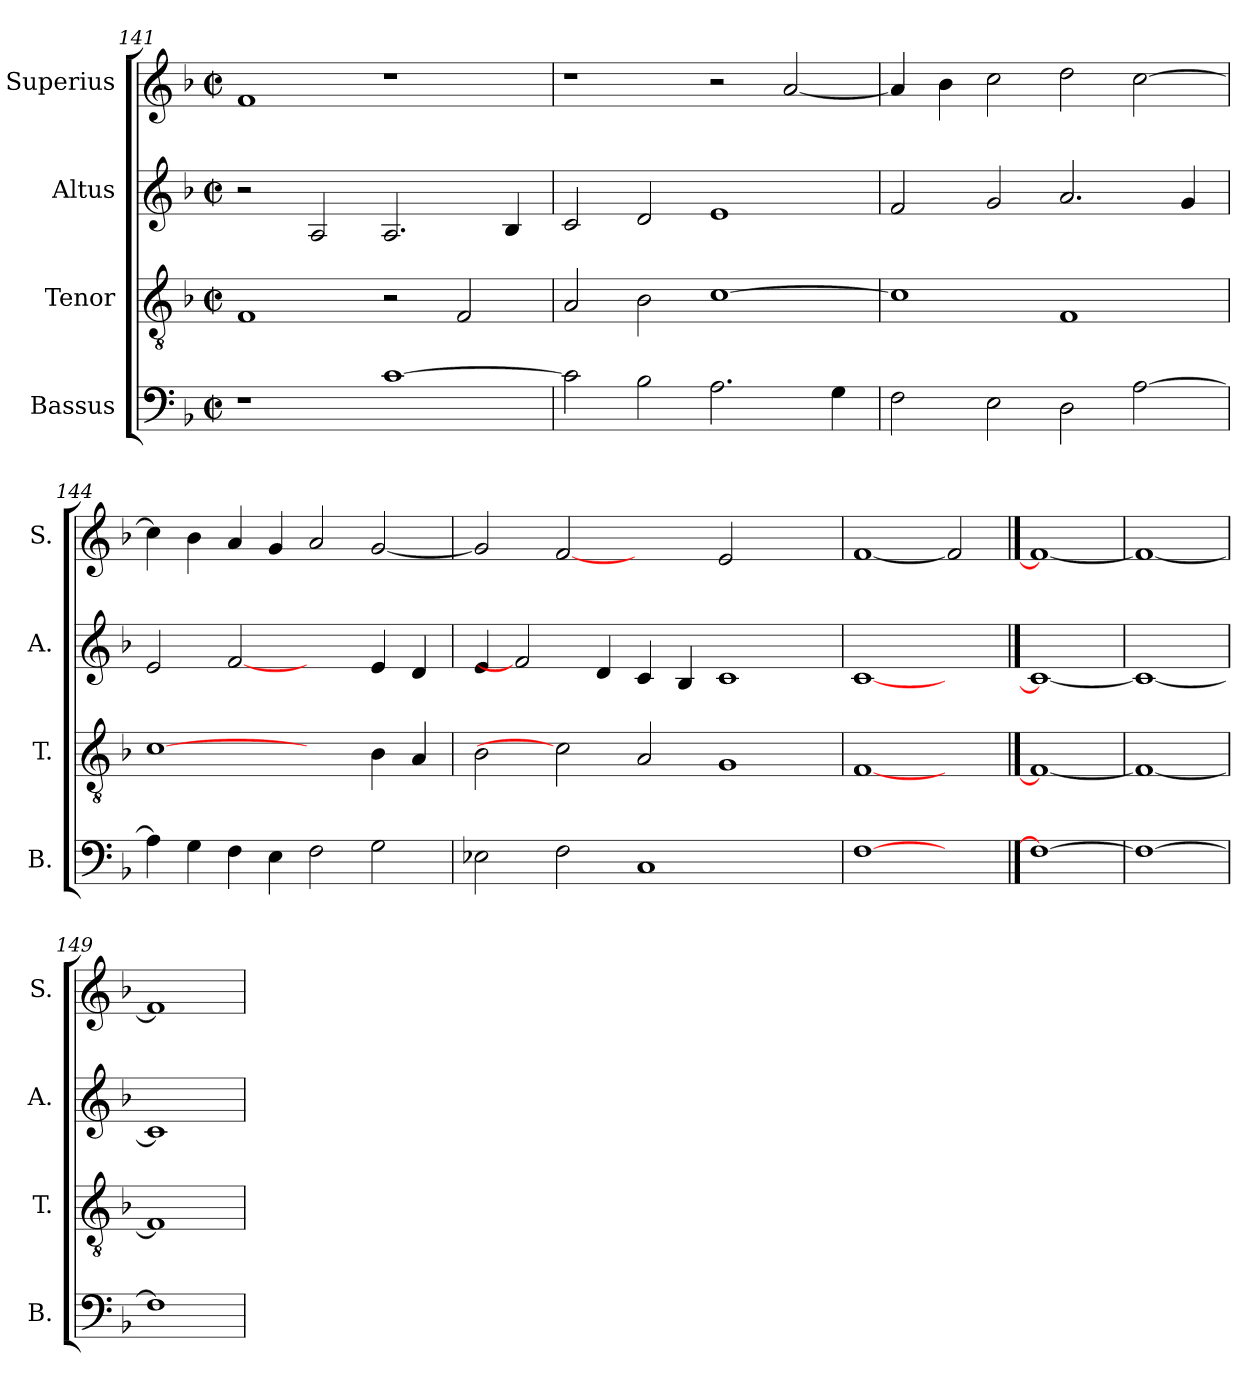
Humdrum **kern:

**kern	**kern	**kern	**kern
*part4	*part3	*part2	*part1
*staff4	*staff3	*staff2	*staff1
*I"Bassus	*I"Tenor	*I"Altus	*I"Superius
*I'B.	*I'T.	*I'A.	*I'S.
!!LO:LB:g=z
*clefF4	*clefGv2	*clefG2	*clefG2
*	*ITrd7c12	*	*
*k[b-]	*k[b-]	*k[b-]	*k[b-]
*F:	*F:	*F:	*F:
*M2/2	*M2/2	*M2/2	*M2/2
*met(c|)	*met(c|)	*met(c|)	*met(c|)
=141	=141	=141	=141
1r	1FFi	2r	1fi
.	.	2Ai/	.
[>1ci	2r	2.Ai/	1r
.	2FFi/	.	.
.	.	4B-i/	.
=142	=142	=142	=142
2ci\]	2AAi/	2ci/	1r
2B-i\	2BB-i\	2di/	.
2.Ai\	[>1Ci	1ei	2r
.	.	.	[<2ai/
4Gi\	.	.	.
=143	=143	=143	=143
2Fi\	1Ci]	2fi/	4ai/]
.	.	.	4b-i\
2Ei\	.	2gi/	2cci\
2Di\	1FFi	2.ai/	2ddi\
[>2Ai\	.	.	[>2cci\
.	.	4gi/	.
!!LO:LB:g=z
=144	=144	=144	=144
4Ai\]	[1Ci	2ei/	4cci\]
4Gi\	.	.	4b-i\
4Fi\	.	[2fi	4ai/
4Ei\	.	.	4gi/
2Fi\	2ryy	2ryy	2ai/
2Gi\	4BB-i\	4ei/	[<2gi/
.	4AAi/	4di/	.
=145	=145	=145	=145
2E-Xi\	2BB-i\	4ei/	2gi/]
.	.	2fi]	.
2Fi\	2Ci]	.	[2fi
.	.	4di/	.
1Ci	2AAi/	4ci/	2ryy
.	.	4B-i/	.
.	1GGi	1ci	2ei/
2ryy	.	.	2ryy
=146	=146	=146	=146
[1Fi	[1FFi	[1ci	[1fi
2ryy	2ryy	2ryy	2fi]
==147	==147	==147	==147
1Fi_	1FFi_	1ci_	1fi_
=148	=148	=148	=148
1Fi_	1FFi_	1ci_	1fi_
=149	=149	=149	=149
1Fi]	1FFi]	1ci]	1fi]
=	=	=	=
*-	*-	*-	*-
